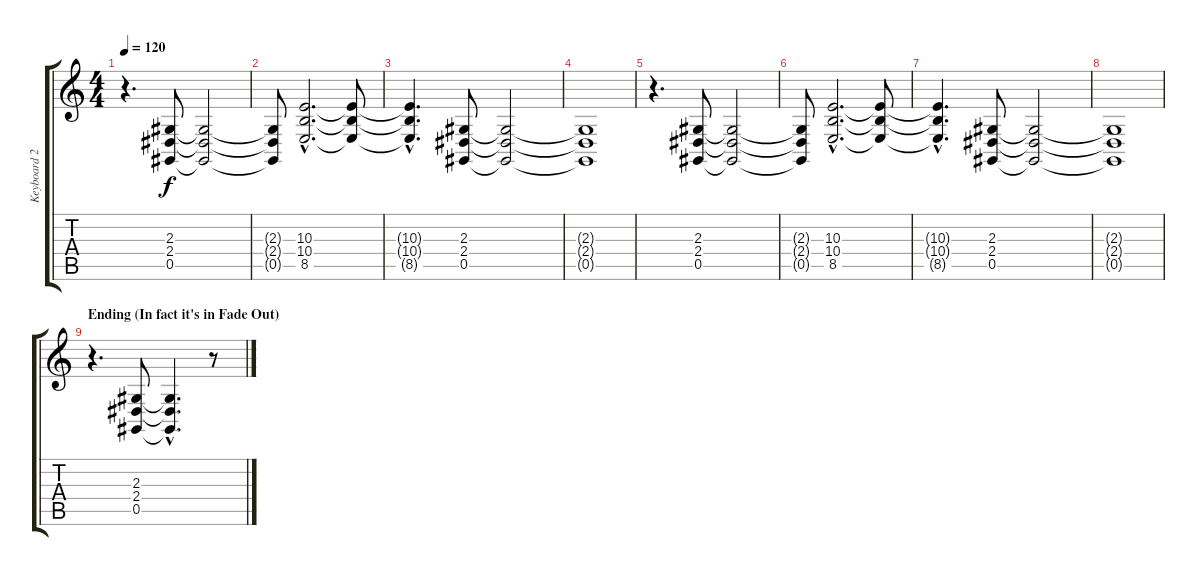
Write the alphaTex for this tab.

\track ("Keyboard 2" "Keyboard 2") {instrument stringensemble2}
\staff {score tabs}
\tuning (Eb4 Bb3 Gb3 Db3 Ab2 Eb2) {hide}
\ts (4 4)
\tempo 120
\clef g2
\ks c
r.4{d dy f} (2.3 2.4 0.5).8 (2.3{t} 2.4{t} 0.5{t}).2 |
(2.3{t} 2.4{t} 0.5{t}).8 (10.3{hac} 10.4{hac} 8.5{hac}).2{d} (10.3{t} 10.4{t} 8.5{t}).8 |
(10.3{hac t} 10.4{hac t} 8.5{hac t}).4{d} (2.3 2.4 0.5).8 (2.3{t} 2.4{t} 0.5{t}).2 |
(2.3{t} 2.4{t} 0.5{t}).1 |
r.4{d} (2.3 2.4 0.5).8 (2.3{t} 2.4{t} 0.5{t}).2 |
(2.3{t} 2.4{t} 0.5{t}).8 (10.3{hac} 10.4{hac} 8.5{hac}).2{d} (10.3{t} 10.4{t} 8.5{t}).8 |
(10.3{hac t} 10.4{hac t} 8.5{hac t}).4{d} (2.3 2.4 0.5).8 (2.3{t} 2.4{t} 0.5{t}).2 |
(2.3{t} 2.4{t} 0.5{t}).1 |
\section ("" "Ending (In fact it's in Fade Out)")
r.4{d} (2.3 2.4 0.5).8 (2.3{hac t} 2.4{hac t} 0.5{hac t}).4{d} r.8
